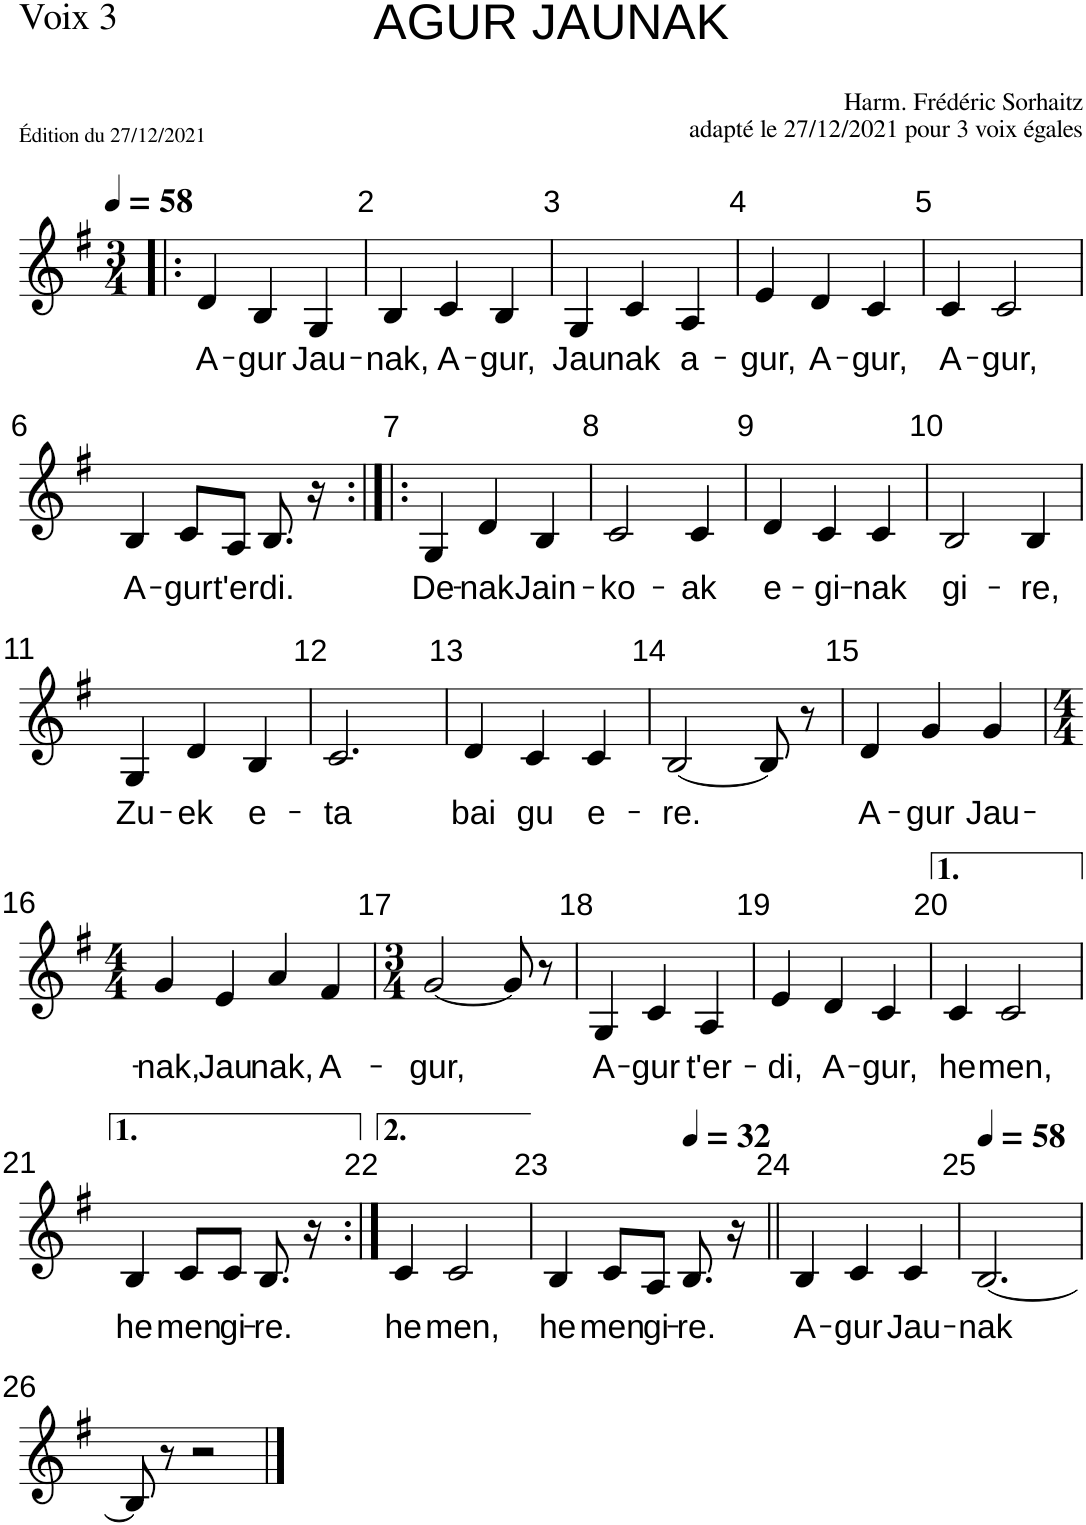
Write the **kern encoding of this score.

**kern	**text
*part1	*part1
*staff1	*staff1
*I"Voix 3	*
*I'V3	*
*clefG2	*
*k[f#]	*
*M3/4	*
*MM58	*
=1!|:	=1!|:
!	!LO:LY:b
4d/	A-
!	!LO:LY:b
4B/	-gur
!	!LO:LY:b
4G/	Jau-
=2	=2
!	!LO:LY:b
4B/	-nak,
!	!LO:LY:b
4c/	A-
!	!LO:LY:b
4B/	-gur,
=3	=3
!	!LO:LY:b
4G/	Jau-
!	!LO:LY:b
4c/	-nak
!	!LO:LY:b
4A/	a-
=4	=4
!	!LO:LY:b
4e/	-gur,
!	!LO:LY:b
4d/	A-
!	!LO:LY:b
4c/	-gur,
=5	=5
!	!LO:LY:b
4c/	A-
!	!LO:LY:b
2c/	-gur,
!!LO:LB:g=z
=6	=6
!	!LO:LY:b
4B/	A-
!	!LO:LY:b
8c/L	-gur
!	!LO:LY:b
8A/J	t'er-
!	!LO:LY:b
8.B/	-di.
16r	.
=7:|!|:	=7:|!|:
!	!LO:LY:b
4G/	De-
!	!LO:LY:b
4d/	-nak
!	!LO:LY:b
4B/	Jain-
=8	=8
!	!LO:LY:b
2c/	-ko-
!	!LO:LY:b
4c/	-ak
=9	=9
!	!LO:LY:b
4d/	e-
!	!LO:LY:b
4c/	-gi-
!	!LO:LY:b
4c/	-nak
=10	=10
!	!LO:LY:b
2B/	gi-
!	!LO:LY:b
4B/	-re,
!!LO:LB:g=z
=11	=11
!	!LO:LY:b
4G/	Zu-
!	!LO:LY:b
4d/	-ek
!	!LO:LY:b
4B/	e-
=12	=12
!	!LO:LY:b
2.c/	-ta
=13	=13
!	!LO:LY:b
4d/	bai
!	!LO:LY:b
4c/	gu
!	!LO:LY:b
4c/	e-
=14	=14
!	!LO:LY:b
[2B/	-re.
8B/]	.
8r	.
=15	=15
!	!LO:LY:b
4d/	A-
!	!LO:LY:b
4g/	-gur
!	!LO:LY:b
4g/	Jau-
!!LO:LB:g=z
=16	=16
*M4/4	*
!	!LO:LY:b
4g/	-nak,
!	!LO:LY:b
4e/	Jau-
!	!LO:LY:b
4a/	-nak,
!	!LO:LY:b
4f#/	A-
=17	=17
*M3/4	*
!	!LO:LY:b
[2g/	-gur,
8g/]	.
8r	.
=18	=18
!	!LO:LY:b
4G/	A-
!	!LO:LY:b
4c/	-gur
!	!LO:LY:b
4A/	t'er-
=19	=19
!	!LO:LY:b
4e/	-di,
!	!LO:LY:b
4d/	A-
!	!LO:LY:b
4c/	-gur,
=20	=20
!	!LO:LY:b
4c/	he-
!	!LO:LY:b
2c/	-men,
!!LO:LB:g=z
=21	=21
!	!LO:LY:b
4B/	he-
!	!LO:LY:b
8c/L	-men
!	!LO:LY:b
8c/J	gi-
!	!LO:LY:b
8.B/	-re.
16r	.
=22:|!	=22:|!
!	!LO:LY:b
4c/	he-
!	!LO:LY:b
2c/	-men,
=23	=23
!	!LO:LY:b
4B/	he-
!	!LO:LY:b
8c/L	-men
!	!LO:LY:b
8A/J	gi-
*MM32	*
!	!LO:LY:b
8.B/	-re.
16r	.
=24||	=24||
!	!LO:LY:b
4B/	A-
!	!LO:LY:b
4c/	-gur
!	!LO:LY:b
4c/	Jau-
=25	=25
*MM58	*
!	!LO:LY:b
[2.B/	-nak
!!LO:LB:g=z
=26	=26
8B/]	.
8r	.
2r	.
==	==
*-	*-
